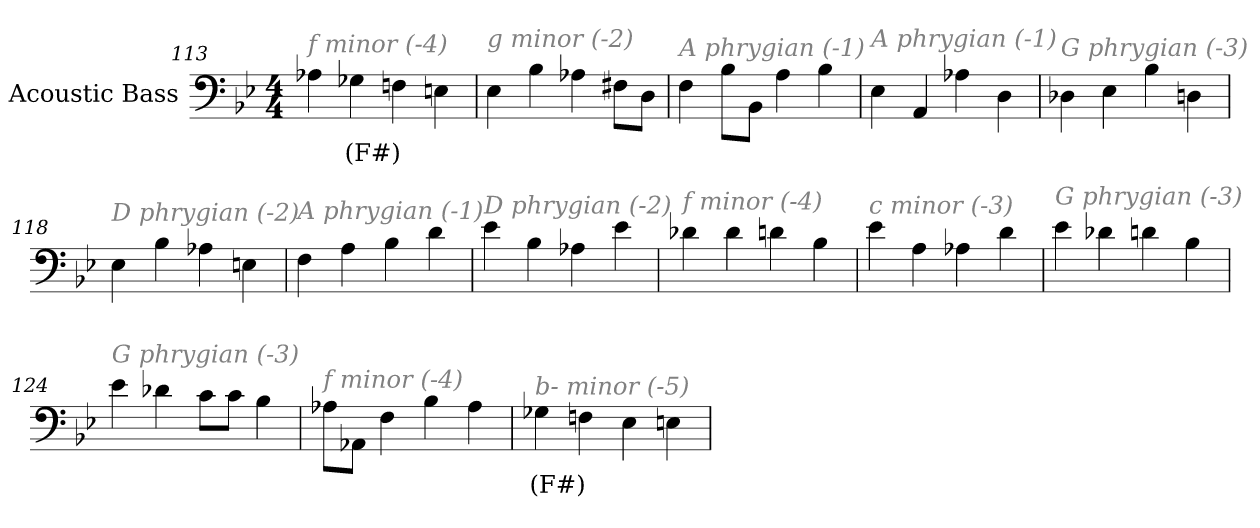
**kern	**text
*part1	*part1
*staff1	*staff1
*I"Acoustic Bass	*
*clefF4	*
*ITrd7c12	*
*k[b-e-]	*
*B-:	*
*M4/4	*
=113	=113
!LO:TX:i:color=#808080:t=f minor (-4)	!
4AA-X	.
4GG-Xi	(F#)
4FFn	.
4EEn	.
=114	=114
!LO:TX:i:color=#808080:t=g minor (-2)	!
4EE-	.
4BB-	.
4AA-X	.
8FF#XL	.
8DDJ	.
=115	=115
!LO:TX:i:color=#808080:t=A phrygian (-1)	!
4FF	.
8BB-L	.
8BBB-J	.
4AA	.
4BB-	.
=116	=116
!LO:TX:i:color=#808080:t=A phrygian (-1)	!
4EE-	.
4AAA	.
4AA-X	.
4DD	.
=117	=117
!LO:TX:i:color=#808080:t=G phrygian (-3)	!
4DD-X	.
4EE-	.
4BB-	.
4DDn	.
=118	=118
!LO:TX:i:color=#808080:t=D phrygian (-2)	!
4EE-	.
4BB-	.
4AA-X	.
4EEn	.
=119	=119
!LO:TX:i:color=#808080:t=A phrygian (-1)	!
4FF	.
4AA	.
4BB-	.
4D	.
=120	=120
!LO:TX:i:color=#808080:t=D phrygian (-2)	!
4E-	.
4BB-	.
4AA-X	.
4E-	.
=121	=121
!LO:TX:i:color=#808080:t=f minor (-4)	!
4D-X	.
4D-	.
4Dn	.
4BB-	.
=122	=122
!LO:TX:i:color=#808080:t=c minor (-3)	!
4E-	.
4AA	.
4AA-X	.
4D	.
=123	=123
!LO:TX:i:color=#808080:t=G phrygian (-3)	!
4E-	.
4D-X	.
4Dn	.
4BB-	.
=124	=124
!LO:TX:i:color=#808080:t=G phrygian (-3)	!
4E-	.
4D-X	.
8CL	.
8CJ	.
4BB-	.
=125	=125
!LO:TX:i:color=#808080:t=f minor (-4)	!
8AA-XL	.
8AAA-XJ	.
4FF	.
4BB-	.
4AA-	.
=126	=126
!LO:TX:i:color=#808080:t=b- minor (-5)	!
4GG-Xi	(F#)
4FFn	.
4EE-	.
4EEn	.
=	=
*-	*-
